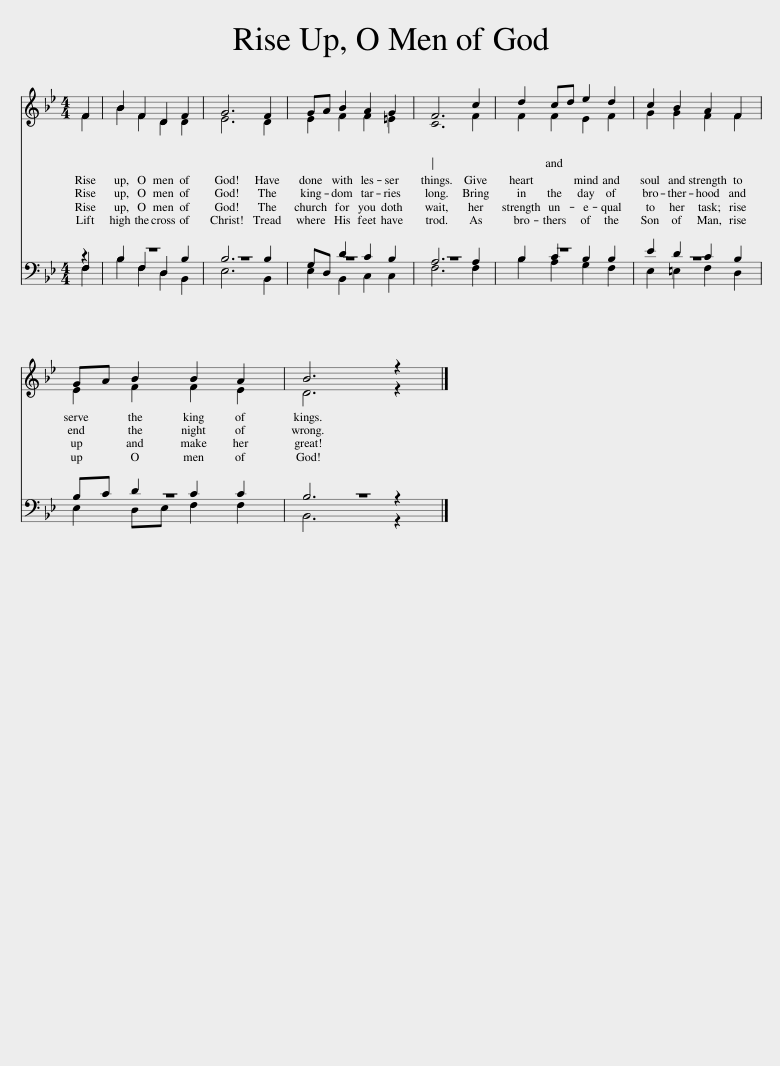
X:1
%%score { ( 1 2 ) | ( 3 4 ) }
L:1/8
M:4/4
I:linebreak $
K:Bb
V:1 treble
V:2 treble
V:3 bass
V:4 bass
V:1
 F2 | B2 F2 D2 F2 | G6 F2 | GA B2 A2 G2 | F6 c2 | %5
 d2 cd e2 d2 | c2 B2 A2 F2 |$ GA B2 B2 A2 | B6 z2 |] %9
V:2
 F2 | B2 F2 D2 D2 | E6 D2 | E2 F2 F2 =E2 | C6 F2 | %5
 F2 F2 E2 F2 | G2 G2 F2 F2 |$ E2 F2 F2 E2 | D6 z2 |] %9
V:3
 F,2 | B,2 F,2 D,2 B,2 | B,6 B,2 | G,D, D2 C2 B,2 | A,6 A,2 | %5
 B,2 C2 B,2 B,2 | E2 D2 C2 B,2 |$ B,C D2 C2 C2 | B,6 z2 |] %9
V:4
 F,2 | B,2 F,2 D,2 B,,2 | E,6 B,,2 | E,2 B,,2 C,2 C,2 | F,6 F,2 | %5
 B,2 A,2 G,2 F,2 | E,2 =E,2 F,2 D,2 |$ E,2 D,E, F,2 F,2 | B,,6 z2 |] %9
